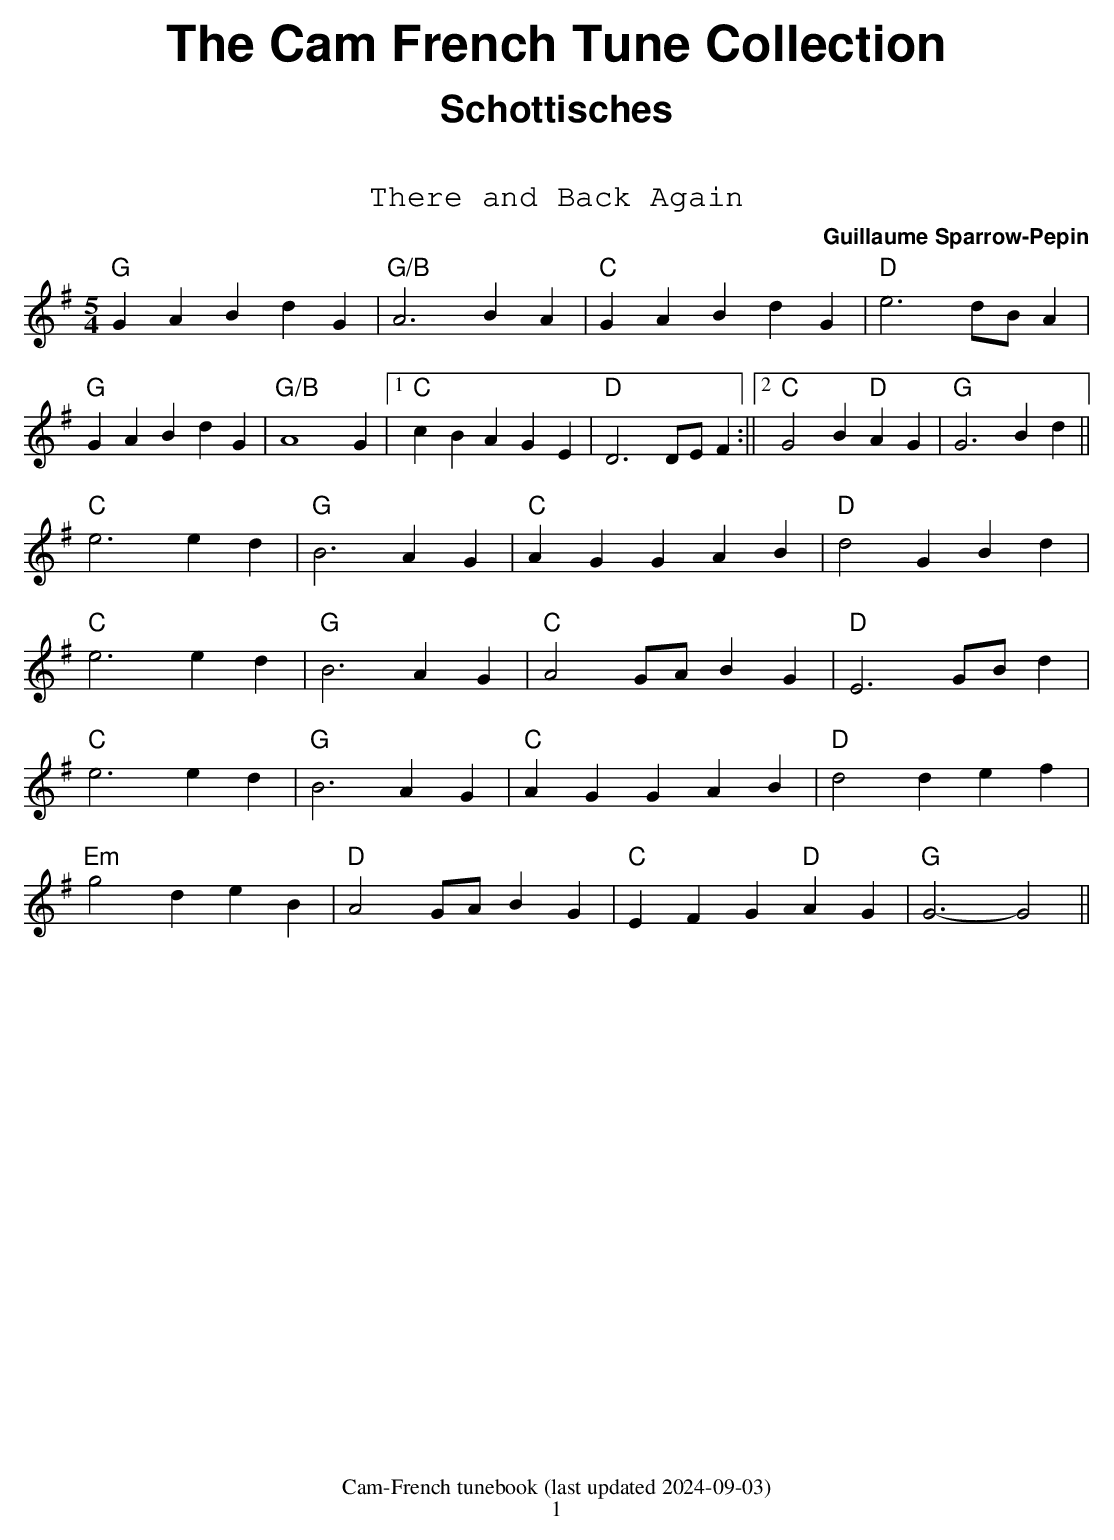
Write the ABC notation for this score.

X:1
T:There and Back Again
M:5/4
L:1/4
C:Guillaume Sparrow-Pepin
K:Gmaj
"G"GABdG| "G/B" A3 BA| "C" GABdG|"D" e3 d/2B/2A |
"G"GAB dG|"G/B" A4 G |1"C"cBA GE | "D"D3 D/2E/2F :||2 "C"G2 B"D"AG |"G" G3 Bd ||
"C" e3 ed| "G"B3 AG | "C"AGGAB | "D"d2GBd|
"C" e3 ed |"G"B3 AG | "C"A2 G/2A/2 BG | "D"E3 G/2B/2d |
"C"e3 ed |"G" B3 AG | "C"AGG AB | "D"d2 def |
"Em"g2 deB|"D" A2 G/2A/2 BG |"C" EF G"D"AG |"G" G3- G2||
